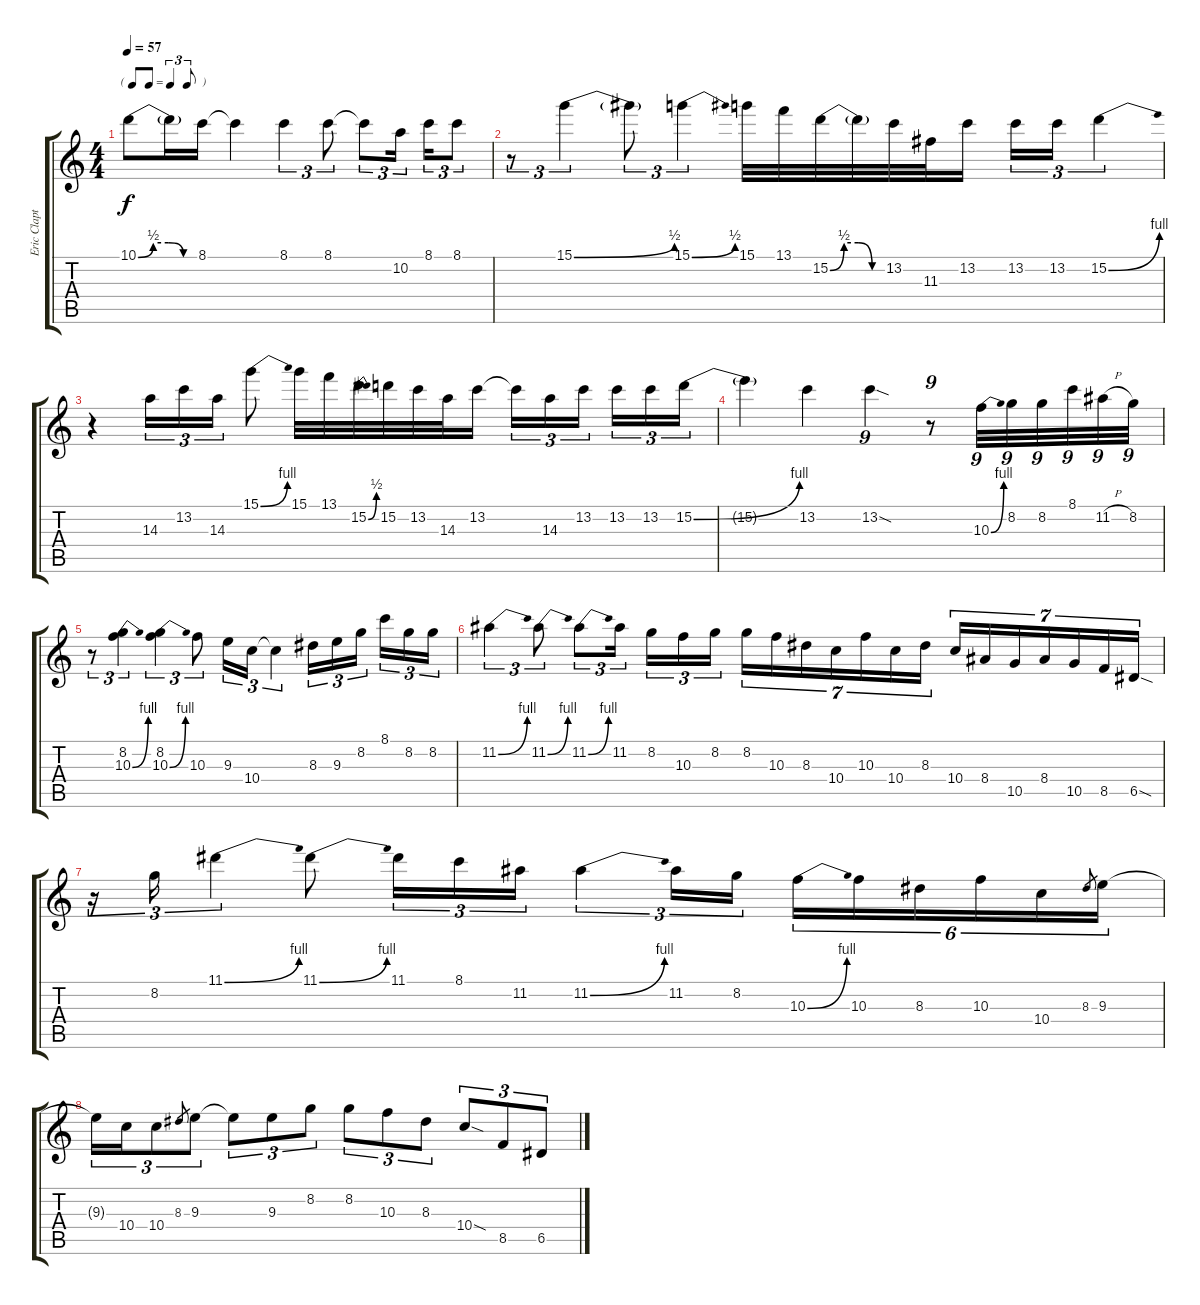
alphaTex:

\track ("Eric Clapton Guitar I" "Eric Clapt") {instrument distortionguitar}
\staff {score tabs}
\tuning (E4 B3 G3 D3 A2 E2) {hide}
\ts (4 4)
\tf triplet8th
\tempo 57
\clef g2
\ks c
10.1{be (custom 0 0 15 2 30 2 45 0 60 0)}.8{dy f} 10.1{t}.16 8.1.16 8.1{t}.4 8.1.4{tu (3 2)} 8.1.8{tu (3 2)} 8.1{t}.8{tu (3 2)} 10.2.16{tu (3 2)} 8.1.16{tu (3 2)} 8.1.8{tu (3 2)} |
r.8{tu (3 2)} 15.1{be (bend 0 0 60 2)}.4{tu (3 2)} 15.1{t}.8{tu (3 2)} 15.1{be (bend 0 0 60 2)}.4{tu (3 2)} 15.1.32 13.1.32 15.2{be (custom 0 0 15 2 30 2 45 0 60 0)}.32 15.2{t}.32 13.2.32 11.3.32 13.2.16 13.2.16{tu (3 2)} 13.2.16{tu (3 2)} 15.2{be (bend 0 0 60 4)}.4{tu (3 2)} |
r.4 14.3.16{tu (3 2)} 13.2.16{tu (3 2)} 14.3.16{tu (3 2)} 15.1{be (bend 0 0 60 4)}.8 15.1.32 13.1.32 15.2{be (bend 0 0 60 2)}.32 15.2.32 13.2.32 14.3.32 13.2.16 13.2{t}.16{tu (3 2)} 14.3.16{tu (3 2)} 13.2.16{tu (3 2)} 13.2.16{tu (3 2)} 13.2.16{tu (3 2)} 15.2{be (bend 0 0 60 4)}.16{tu (3 2)} |
15.2{t}.4 13.2.4 13.2{sod}.4{tu (9 8)} r.8{tu (9 8)} 10.3{be (bend 0 0 60 4)}.32{tu (9 8)} 8.2.32{tu (9 8)} 8.2.32{tu (9 8)} 8.1.32{tu (9 8)} 11.2{h}.32{tu (9 8)} 8.2.32{tu (9 8)} |
r.8{tu (3 2)} (8.2 10.3{be (bend 0 0 60 4)}).4{tu (3 2)} (8.2 10.3{be (bend 0 0 60 4)}).4{tu (3 2)} 10.3.8{tu (3 2)} 9.3.16{tu (3 2)} 10.4.16{tu (3 2)} 10.4{t}.4{tu (3 2)} 8.3.16{tu (3 2)} 9.3.16{tu (3 2)} 8.2.16{tu (3 2)} 8.1.16{tu (3 2)} 8.2.16{tu (3 2)} 8.2.16{tu (3 2)} |
11.2{be (bend 0 0 60 4)}.4{tu (3 2)} 11.2{be (bend 0 0 60 4)}.8{tu (3 2)} 11.2{be (bend 0 0 60 4)}.8{tu (3 2)} 11.2.16{tu (3 2)} 8.2.16{tu (3 2)} 10.3.16{tu (3 2)} 8.2.16{tu (3 2)} 8.2.16{tu (7 4)} 10.3.16{tu (7 4)} 8.3.16{tu (7 4)} 10.4.16{tu (7 4)} 10.3.16{tu (7 4)} 10.4.16{tu (7 4)} 8.3.16{tu (7 4)} 10.4.16{tu (7 4)} 8.4.16{tu (7 4)} 10.5.16{tu (7 4)} 8.4.16{tu (7 4)} 10.5.16{tu (7 4)} 8.5.16{tu (7 4)} 6.5{sod}.16{tu (7 4)} |
r.16{tu (3 2)} 8.2.16{tu (3 2)} 11.1{be (bend 0 0 60 4)}.4{tu (3 2)} 11.1{be (bend 0 0 60 4)}.8 11.1.16{tu (3 2)} 8.1.16{tu (3 2)} 11.2.16{tu (3 2)} 11.2{be (bend 0 0 60 4)}.4{tu (3 2)} 11.2.16{tu (3 2)} 8.2.16{tu (3 2)} 10.3{be (bend 0 0 60 4)}.16{tu (6 4)} 10.3.16{tu (6 4)} 8.3.16{tu (6 4)} 10.3.16{tu (6 4)} 10.4.16{tu (6 4)} 8.3.8{gr} 9.3.16{tu (6 4)} |
9.3{t}.16{tu (3 2)} 10.4.16{tu (3 2)} 10.4.8{tu (3 2)} 8.3.8{gr} 9.3.8{tu (3 2)} 9.3{t}.8{tu (3 2)} 9.3.8{tu (3 2)} 8.2.8{tu (3 2)} 8.2.8{tu (3 2)} 10.3.8{tu (3 2)} 8.3.8{tu (3 2)} 10.4{sod}.8{tu (3 2)} 8.5.8{tu (3 2)} 6.5.8{tu (3 2)}
